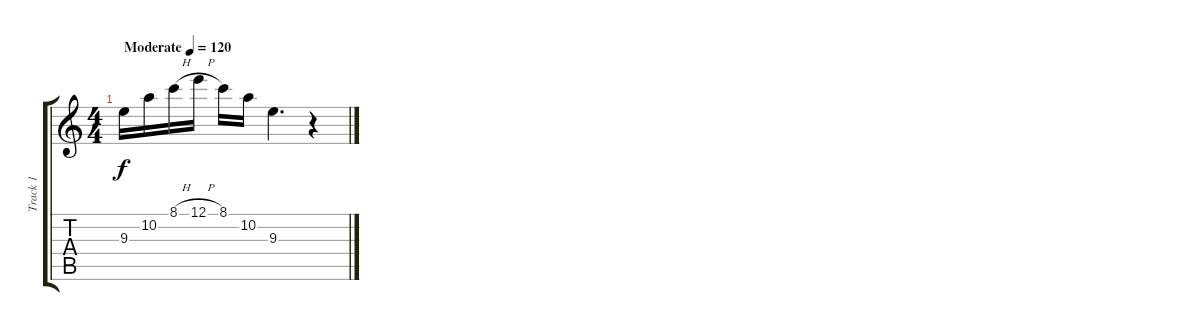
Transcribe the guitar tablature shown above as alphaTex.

\track ("Track 1" "Track 1") {instrument acousticguitarsteel}
\staff {score tabs}
\tuning (E4 B3 G3 D3 A2 E2) {hide}
\ts (4 4)
\tempo (120 "Moderate")
\clef g2
\ks c
9.3.16{dy f instrument acousticguitarsteel} 10.2.16 8.1{h}.16 12.1{h}.16 8.1.16 10.2.16 9.3.4{d} r.4
